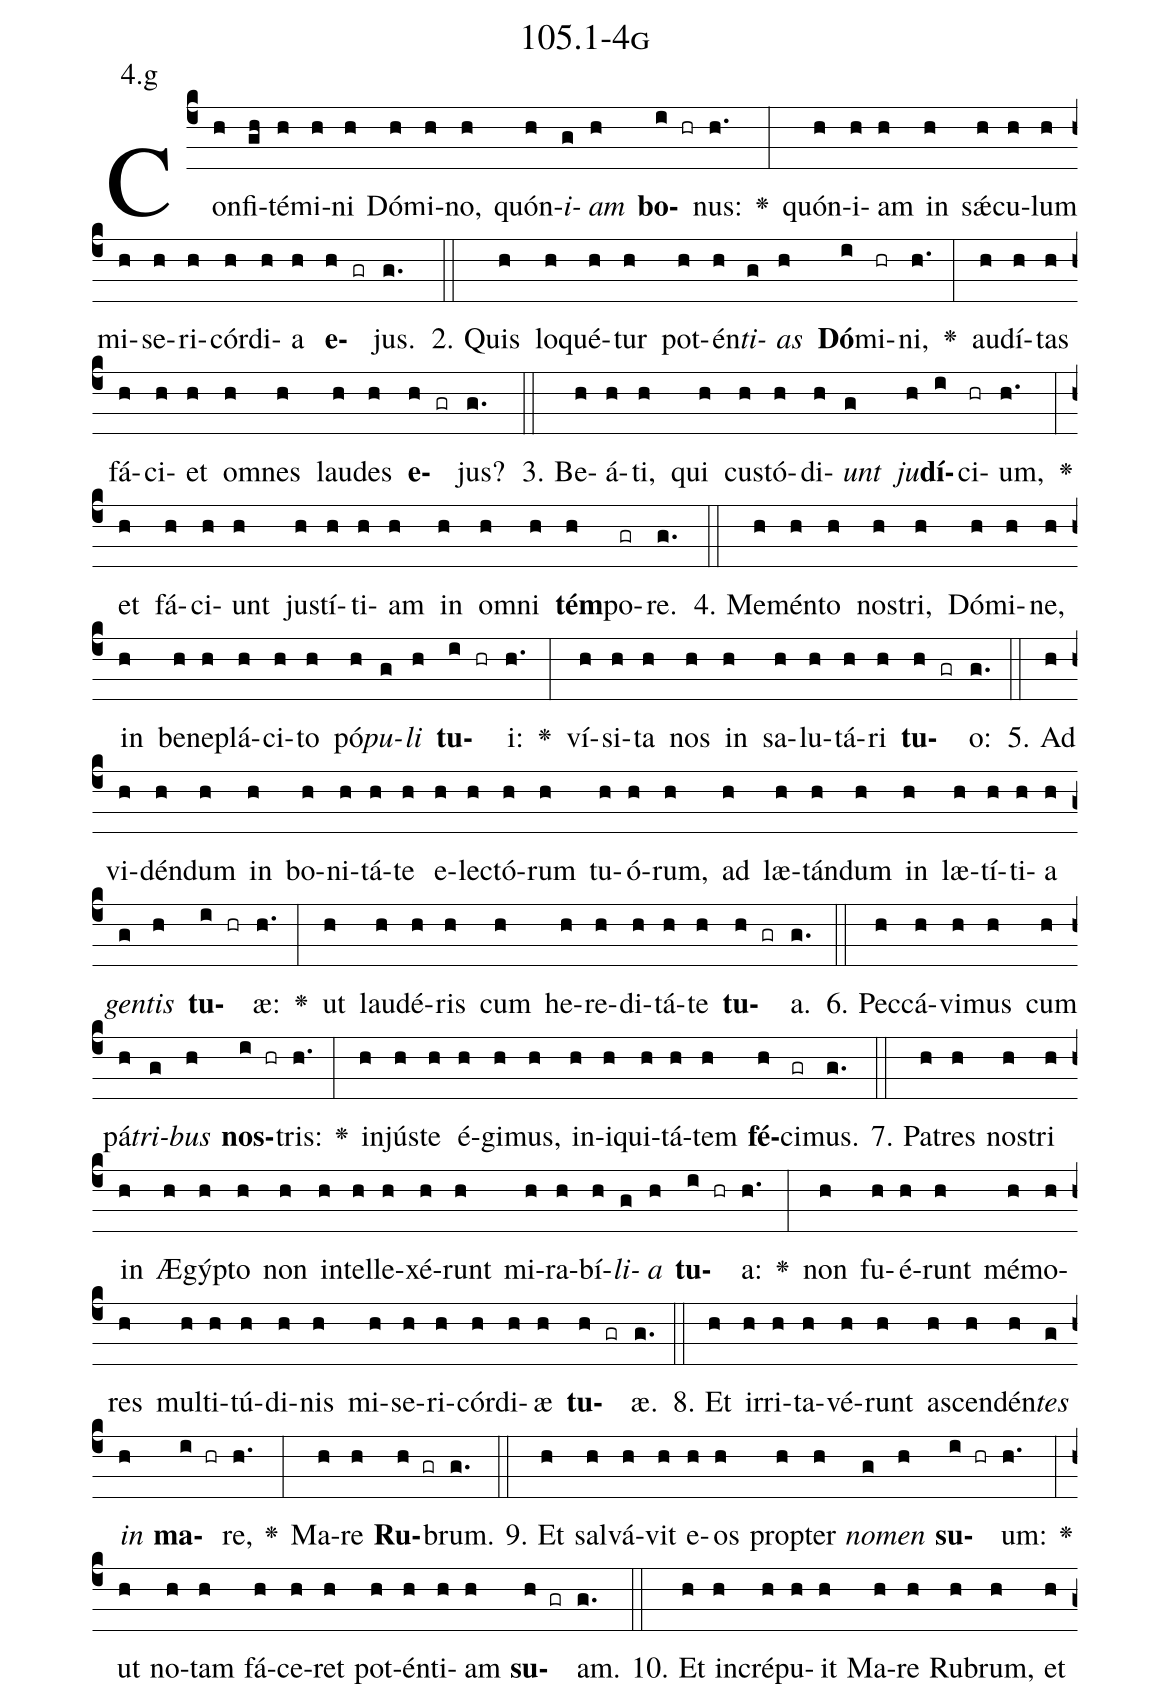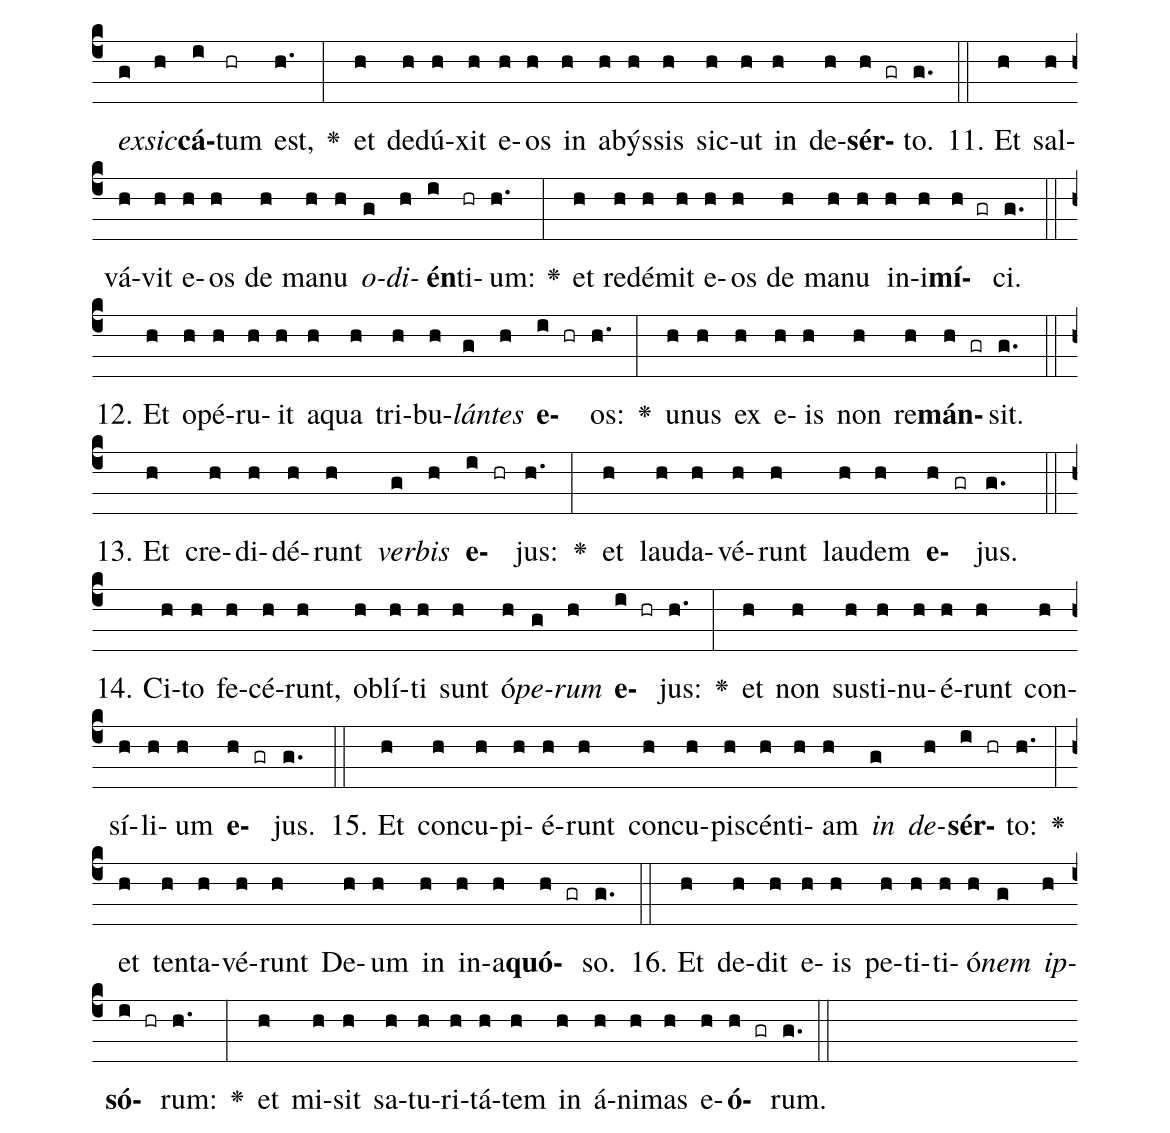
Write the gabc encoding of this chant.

name: 105.1-4g;
annotation: 4.g;
%%
(c4)Con(h)fi(gh)té(h)mi(h)ni(h) Dó(h)mi(h)no,(h) quón(h)<i>i</i>(g)<i>am</i>(h) <b>bo</b>(i hr)nus:(h.) <v>\greheightstar</v>(:) quón(h)i(h)am(h) in(h) sǽ(h)cu(h)lum(h) mi(h)se(h)ri(h)cór(h)di(h)a(h) <b>e</b>(h gr)jus.(g.) (::)
2. Quis(h) lo(h)qué(h)tur(h) pot(h)én(h)<i>ti</i>(g)<i>as</i>(h) <b>Dó</b>(i)mi(hr)ni,(h.) <v>\greheightstar</v>(:) au(h)dí(h)tas(h) fá(h)ci(h)et(h) om(h)nes(h) lau(h)des(h) <b>e</b>(h gr)jus?(g.) (::)
3. Be(h)á(h)ti,(h) qui(h) cus(h)tó(h)di(h)<i>unt</i>(g) <i>ju</i>(h)<b>dí</b>(i)ci(hr)um,(h.) <v>\greheightstar</v>(:) et(h) fá(h)ci(h)unt(h) jus(h)tí(h)ti(h)am(h) in(h) om(h)ni(h) <b>tém</b>(h)po(gr)re.(g.) (::)
4. Me(h)mén(h)to(h) nos(h)tri,(h) Dó(h)mi(h)ne,(h) in(h) be(h)ne(h)plá(h)ci(h)to(h) pó(h)<i>pu</i>(g)<i>li</i>(h) <b>tu</b>(i hr)i:(h.) <v>\greheightstar</v>(:) ví(h)si(h)ta(h) nos(h) in(h) sa(h)lu(h)tá(h)ri(h) <b>tu</b>(h gr)o:(g.) (::)
5. Ad(h) vi(h)dén(h)dum(h) in(h) bo(h)ni(h)tá(h)te(h) e(h)lec(h)tó(h)rum(h) tu(h)ó(h)rum,(h) ad(h) læ(h)tán(h)dum(h) in(h) læ(h)tí(h)ti(h)a(h) <i>gen</i>(g)<i>tis</i>(h) <b>tu</b>(i hr)æ:(h.) <v>\greheightstar</v>(:) ut(h) lau(h)dé(h)ris(h) cum(h) he(h)re(h)di(h)tá(h)te(h) <b>tu</b>(h gr)a.(g.) (::)
6. Pec(h)cá(h)vi(h)mus(h) cum(h) pá(h)<i>tri</i>(g)<i>bus</i>(h) <b>nos</b>(i hr)tris:(h.) <v>\greheightstar</v>(:) in(h)jús(h)te(h) é(h)gi(h)mus,(h) in(h)i(h)qui(h)tá(h)tem(h) <b>fé</b>(h)ci(gr)mus.(g.) (::)
7. Pa(h)tres(h) nos(h)tri(h) in(h) Æ(h)gýp(h)to(h) non(h) in(h)tel(h)le(h)xé(h)runt(h) mi(h)ra(h)bí(h)<i>li</i>(g)<i>a</i>(h) <b>tu</b>(i hr)a:(h.) <v>\greheightstar</v>(:) non(h) fu(h)é(h)runt(h) mé(h)mo(h)res(h) mul(h)ti(h)tú(h)di(h)nis(h) mi(h)se(h)ri(h)cór(h)di(h)æ(h) <b>tu</b>(h gr)æ.(g.) (::)
8. Et(h) ir(h)ri(h)ta(h)vé(h)runt(h) a(h)scen(h)dén(h)<i>tes</i>(g) <i>in</i>(h) <b>ma</b>(i hr)re,(h.) <v>\greheightstar</v>(:) Ma(h)re(h) <b>Ru</b>(h gr)brum.(g.) (::)
9. Et(h) sal(h)vá(h)vit(h) e(h)os(h) prop(h)ter(h) <i>no</i>(g)<i>men</i>(h) <b>su</b>(i hr)um:(h.) <v>\greheightstar</v>(:) ut(h) no(h)tam(h) fá(h)ce(h)ret(h) pot(h)én(h)ti(h)am(h) <b>su</b>(h gr)am.(g.) (::)
10. Et(h) in(h)cré(h)pu(h)it(h) Ma(h)re(h) Ru(h)brum,(h) et(h) <i>ex</i>(g)<i>sic</i>(h)<b>cá</b>(i)tum(hr) est,(h.) <v>\greheightstar</v>(:) et(h) de(h)dú(h)xit(h) e(h)os(h) in(h) a(h)býs(h)sis(h) sic(h)ut(h) in(h) de(h)<b>sér</b>(h gr)to.(g.) (::)
11. Et(h) sal(h)vá(h)vit(h) e(h)os(h) de(h) ma(h)nu(h) <i>o</i>(g)<i>di</i>(h)<b>én</b>(i)ti(hr)um:(h.) <v>\greheightstar</v>(:) et(h) red(h)é(h)mit(h) e(h)os(h) de(h) ma(h)nu(h) in(h)i(h)<b>mí</b>(h gr)ci.(g.) (::)
12. Et(h) o(h)pé(h)ru(h)it(h) a(h)qua(h) tri(h)bu(h)<i>lán</i>(g)<i>tes</i>(h) <b>e</b>(i hr)os:(h.) <v>\greheightstar</v>(:) u(h)nus(h) ex(h) e(h)is(h) non(h) re(h)<b>mán</b>(h gr)sit.(g.) (::)
13. Et(h) cre(h)di(h)dé(h)runt(h) <i>ver</i>(g)<i>bis</i>(h) <b>e</b>(i hr)jus:(h.) <v>\greheightstar</v>(:) et(h) lau(h)da(h)vé(h)runt(h) lau(h)dem(h) <b>e</b>(h gr)jus.(g.) (::)
14. Ci(h)to(h) fe(h)cé(h)runt,(h) ob(h)lí(h)ti(h) sunt(h) ó(h)<i>pe</i>(g)<i>rum</i>(h) <b>e</b>(i hr)jus:(h.) <v>\greheightstar</v>(:) et(h) non(h) sus(h)ti(h)nu(h)é(h)runt(h) con(h)sí(h)li(h)um(h) <b>e</b>(h gr)jus.(g.) (::)
15. Et(h) con(h)cu(h)pi(h)é(h)runt(h) con(h)cu(h)pi(h)scén(h)ti(h)am(h) <i>in</i>(g) <i>de</i>(h)<b>sér</b>(i hr)to:(h.) <v>\greheightstar</v>(:) et(h) ten(h)ta(h)vé(h)runt(h) De(h)um(h) in(h) in(h)a(h)<b>quó</b>(h gr)so.(g.) (::)
16. Et(h) de(h)dit(h) e(h)is(h) pe(h)ti(h)ti(h)ó(h)<i>nem</i>(g) <i>ip</i>(h)<b>só</b>(i hr)rum:(h.) <v>\greheightstar</v>(:) et(h) mi(h)sit(h) sa(h)tu(h)ri(h)tá(h)tem(h) in(h) á(h)ni(h)mas(h) e(h)<b>ó</b>(h gr)rum.(g.) (::)
